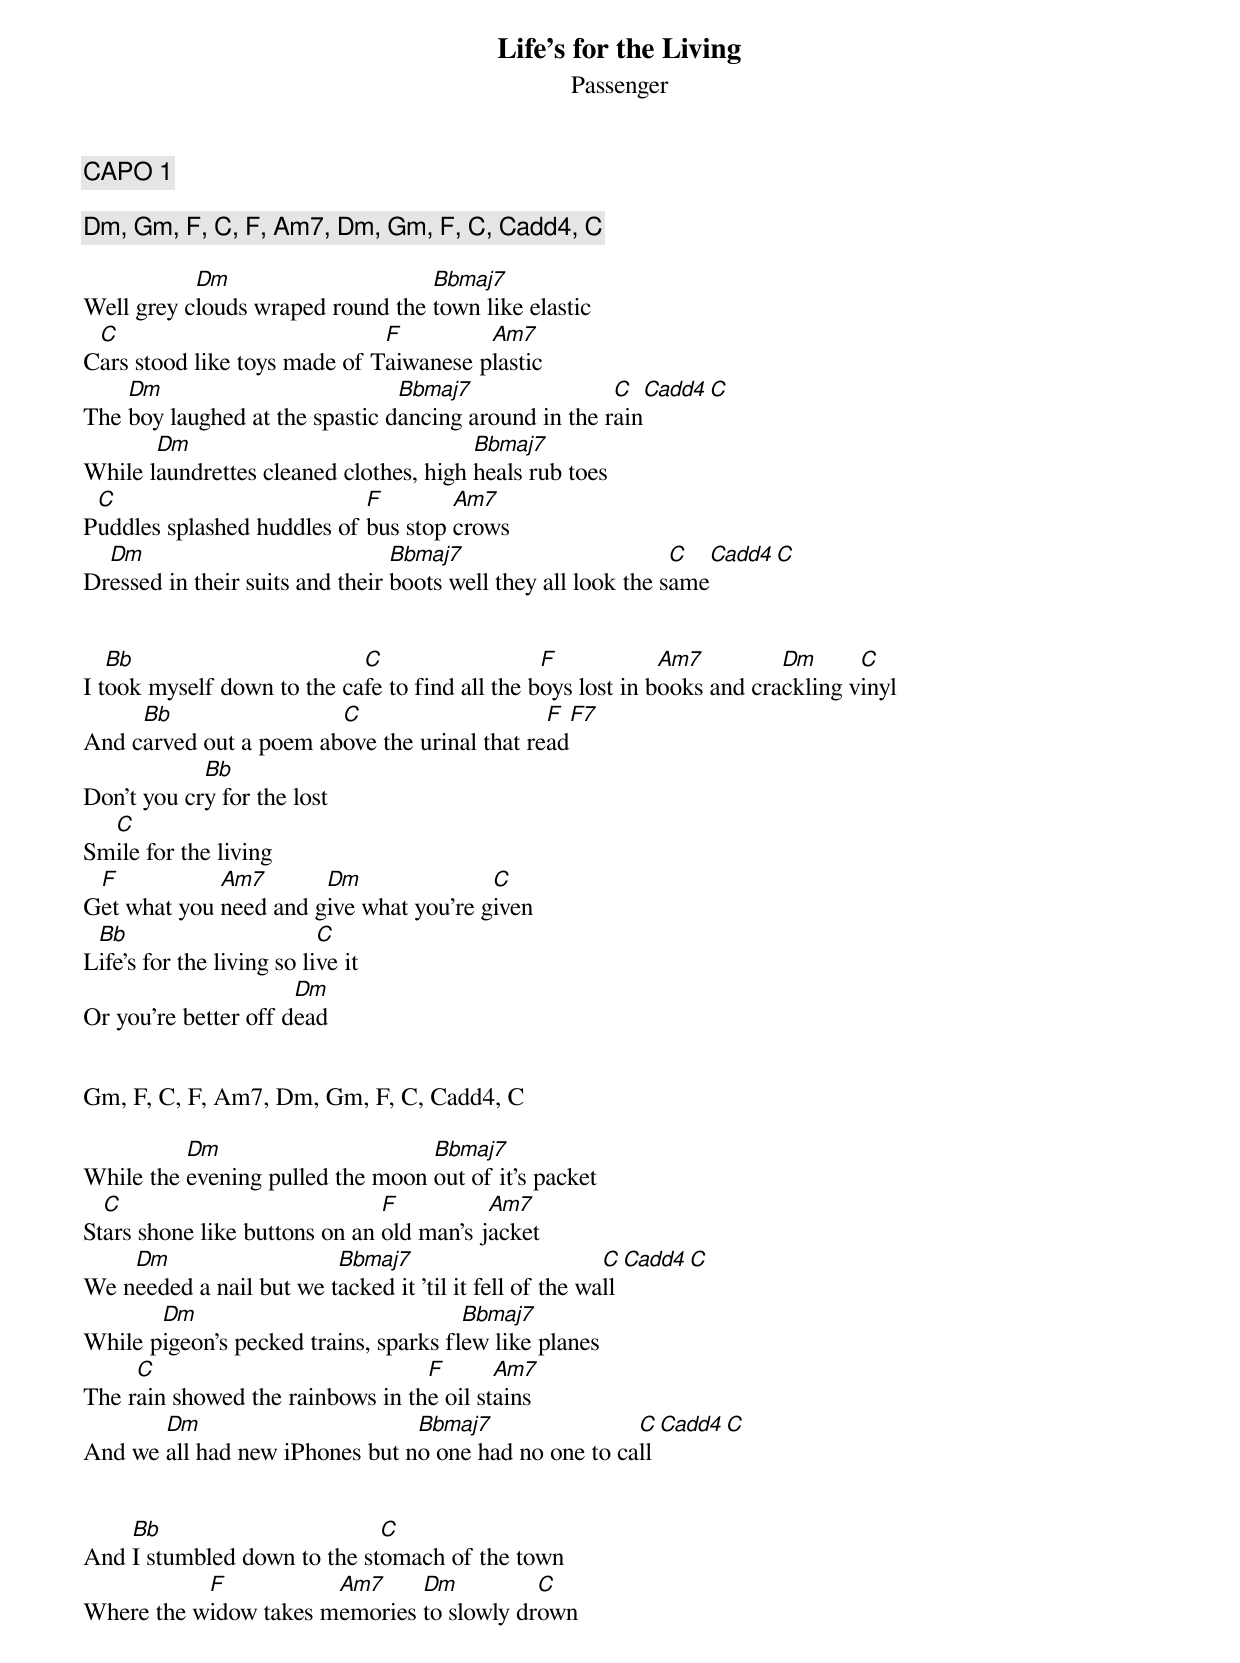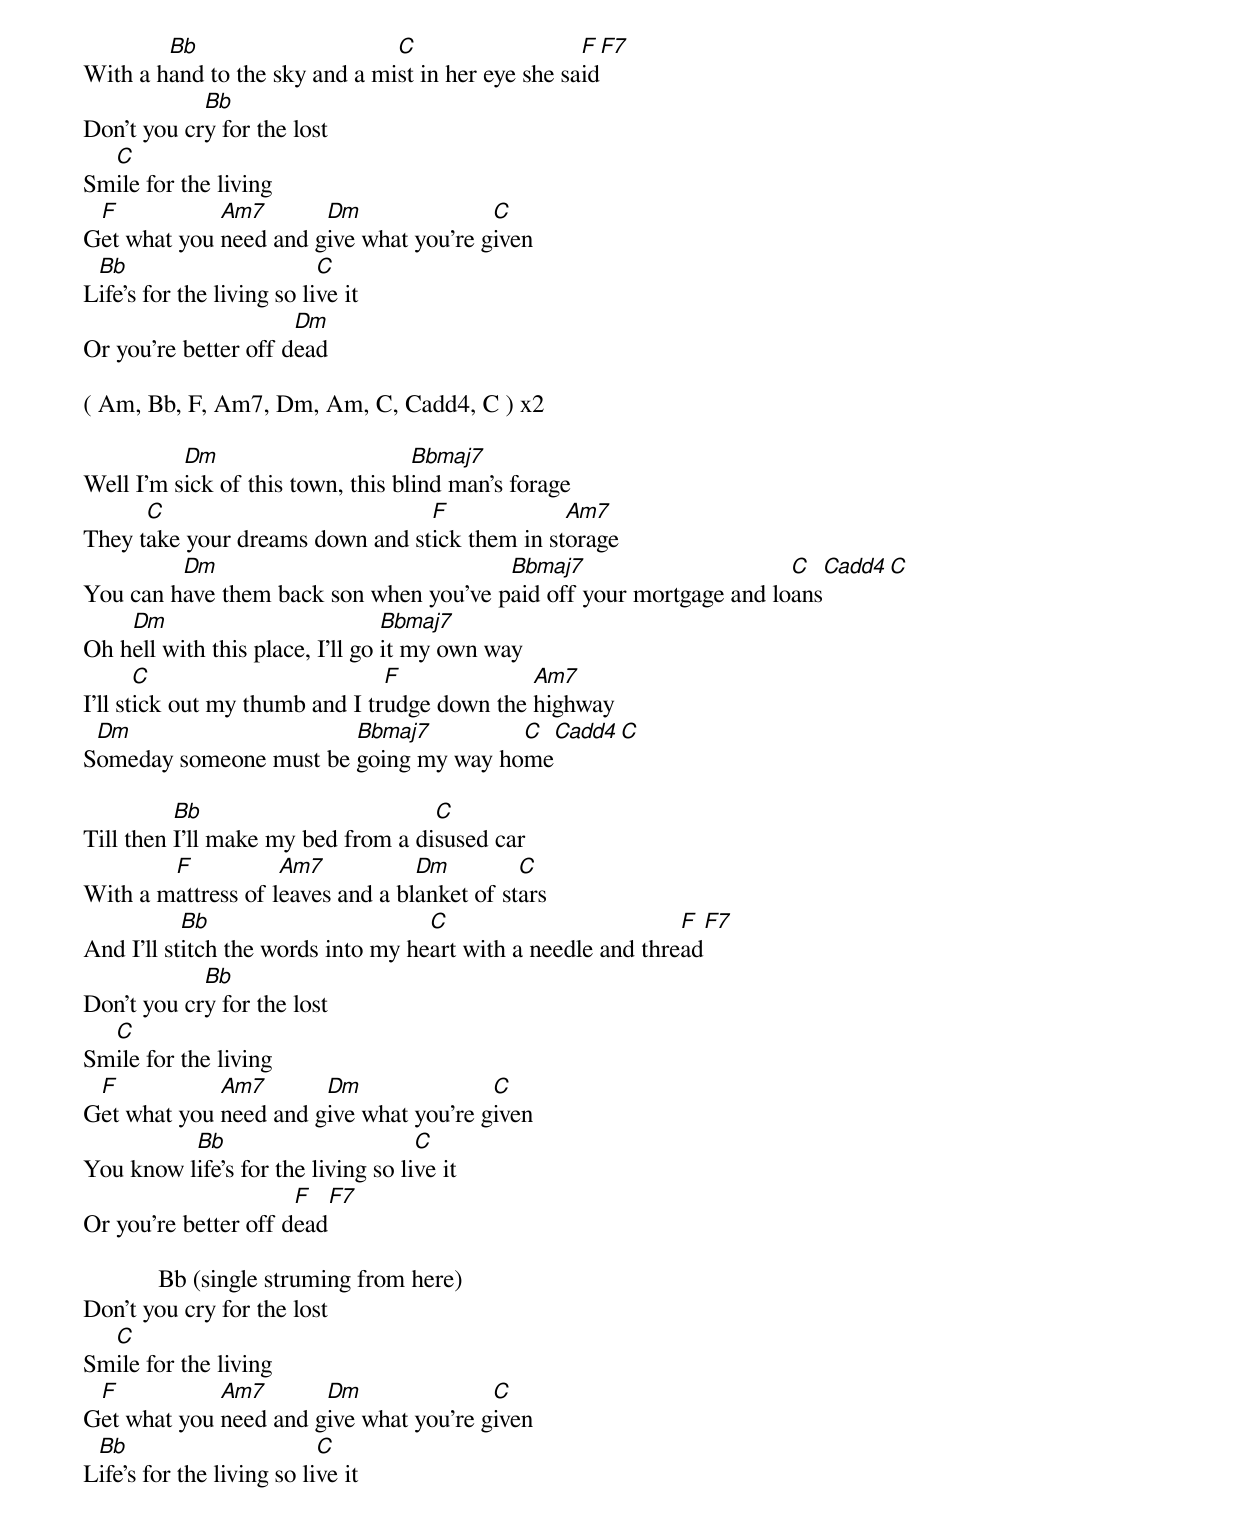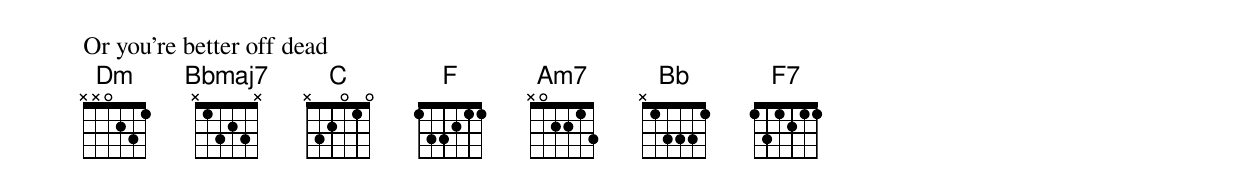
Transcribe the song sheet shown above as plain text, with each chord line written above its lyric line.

Life's for the Living
Passenger

CAPO 1

Dm, Gm, F, C, F, Am7, Dm, Gm, F, C, Cadd4, C

           Dm                     Bbmaj7
Well grey clouds wraped round the town like elastic
 C                            F         Am7
Cars stood like toys made of Taiwanese plastic
    Dm                          Bbmaj7                C    Cadd4    C
The boy laughed at the spastic dancing around in the rain
       Dm                               Bbmaj7
While laundrettes cleaned clothes, high heals rub toes
 C                          F        Am7
Puddles splashed huddles of bus stop crows
  Dm                             Bbmaj7                        C    Cadd4    C
Dressed in their suits and their boots well they all look the same


   Bb                       C                   F            Am7         Dm      C
I took myself down to the cafe to find all the boys lost in books and crackling vinyl
     Bb                 C                     F    F7
And carved out a poem above the urinal that read
            Bb
Don't you cry for the lost
  C
Smile for the living
 F           Am7       Dm               C
Get what you need and give what you're given
 Bb                        C
Life's for the living so live it
                      Dm
Or you're better off dead


Gm, F, C, F, Am7, Dm, Gm, F, C, Cadd4, C

          Dm                      Bbmaj7
While the evening pulled the moon out of it's packet
  C                            F          Am7
Stars shone like buttons on an old man's jacket
    Dm                   Bbmaj7                         C    Cadd4    C
We needed a nail but we tacked it 'til it fell of the wall
       Dm                              Bbmaj7
While pigeon's pecked trains, sparks flew like planes
     C                            F       Am7
The rain showed the rainbows in the oil stains
       Dm                       Bbmaj7                C    Cadd4    C
And we all had new iPhones but no one had no one to call


    Bb                       C
And I stumbled down to the stomach of the town
           F           Am7     Dm          C
Where the widow takes memories to slowly drown
        Bb                     C                   F    F7
With a hand to the sky and a mist in her eye she said
            Bb
Don't you cry for the lost
  C
Smile for the living
 F           Am7       Dm               C
Get what you need and give what you're given
 Bb                        C
Life's for the living so live it
                      Dm
Or you're better off dead

( Am, Bb, F, Am7, Dm, Am, C, Cadd4, C ) x2

          Dm                       Bbmaj7
Well I'm sick of this town, this blind man's forage
      C                          F             Am7
They take your dreams down and stick them in storage
         Dm                             Bbmaj7                      C    Cadd4    C
You can have them back son when you've paid off your mortgage and loans
    Dm                           Bbmaj7
Oh hell with this place, I'll go it my own way
       C                        F             Am7
I'll stick out my thumb and I trudge down the highway
 Dm                     Bbmaj7         C    Cadd4    C
Someday someone must be going my way home

          Bb                        C
Till then I'll make my bed from a disused car
        F           Am7           Dm         C
With a mattress of leaves and a blanket of stars
           Bb                       C                         F    F7
And I'll stitch the words into my heart with a needle and thread
            Bb
Don't you cry for the lost
  C
Smile for the living
 F           Am7       Dm               C
Get what you need and give what you're given
          Bb                        C
You know life's for the living so live it
                      F    F7
Or you're better off dead

            Bb (single struming from here)
Don't you cry for the lost
  C
Smile for the living
 F           Am7       Dm               C
Get what you need and give what you're given
 Bb                        C
Life's for the living so live it

Or you're better off dead
